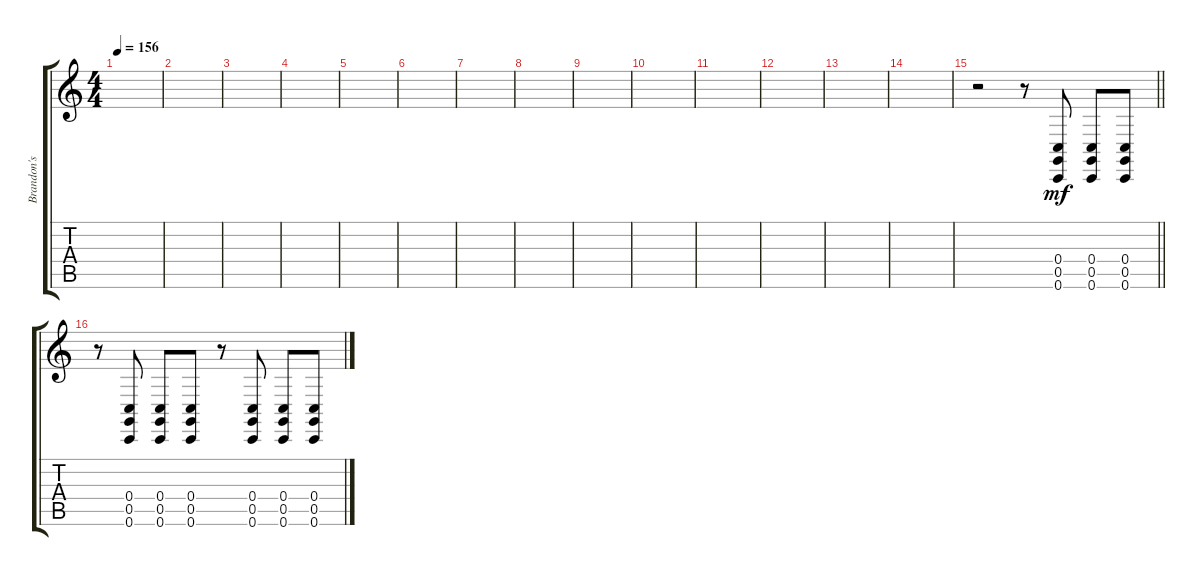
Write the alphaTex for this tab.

\track ("Brandon's" "Brandon's") {instrument oboe}
\staff {score tabs}
\tuning (D4 A3 F3 C3 G2 C2) {hide}
\ts (4 4)
\tempo 156
\clef g2
\ks c
|
|
|
|
|
|
|
|
|
|
|
|
|
|
\barLineRight lightlight
r.2{instrument gunshot} r.8 (0.4 0.5 0.6).8{dy mf} (0.4 0.5 0.6).8 (0.4 0.5 0.6).8 |
r.8 (0.4 0.5 0.6).8 (0.4 0.5 0.6).8 (0.4 0.5 0.6).8 r.8 (0.4 0.5 0.6).8 (0.4 0.5 0.6).8 (0.4 0.5 0.6).8
